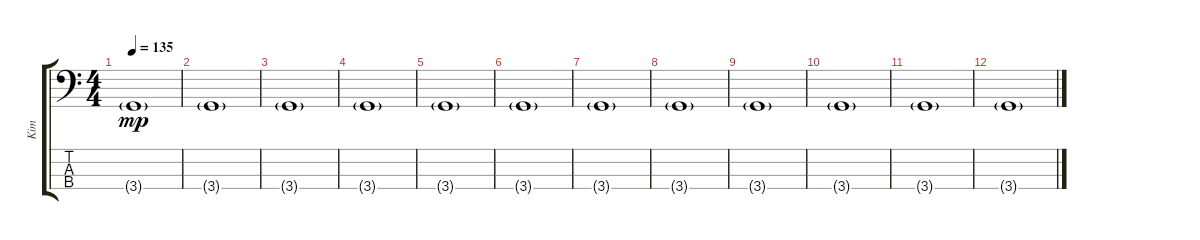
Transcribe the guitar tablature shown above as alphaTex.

\track ("Kim" "Kim") {instrument electricbasspick}
\staff {score tabs}
\tuning (G2 D2 A1 E1) {hide}
\ts (4 4)
\tempo 135
\clef f4
\ks c
3.4{g}.1{dy mp} |
3.4{g}.1 |
3.4{g}.1 |
3.4{g}.1 |
3.4{g}.1 |
3.4{g}.1 |
3.4{g}.1 |
3.4{g}.1 |
3.4{g}.1 |
3.4{g}.1 |
3.4{g}.1 |
3.4{g}.1
